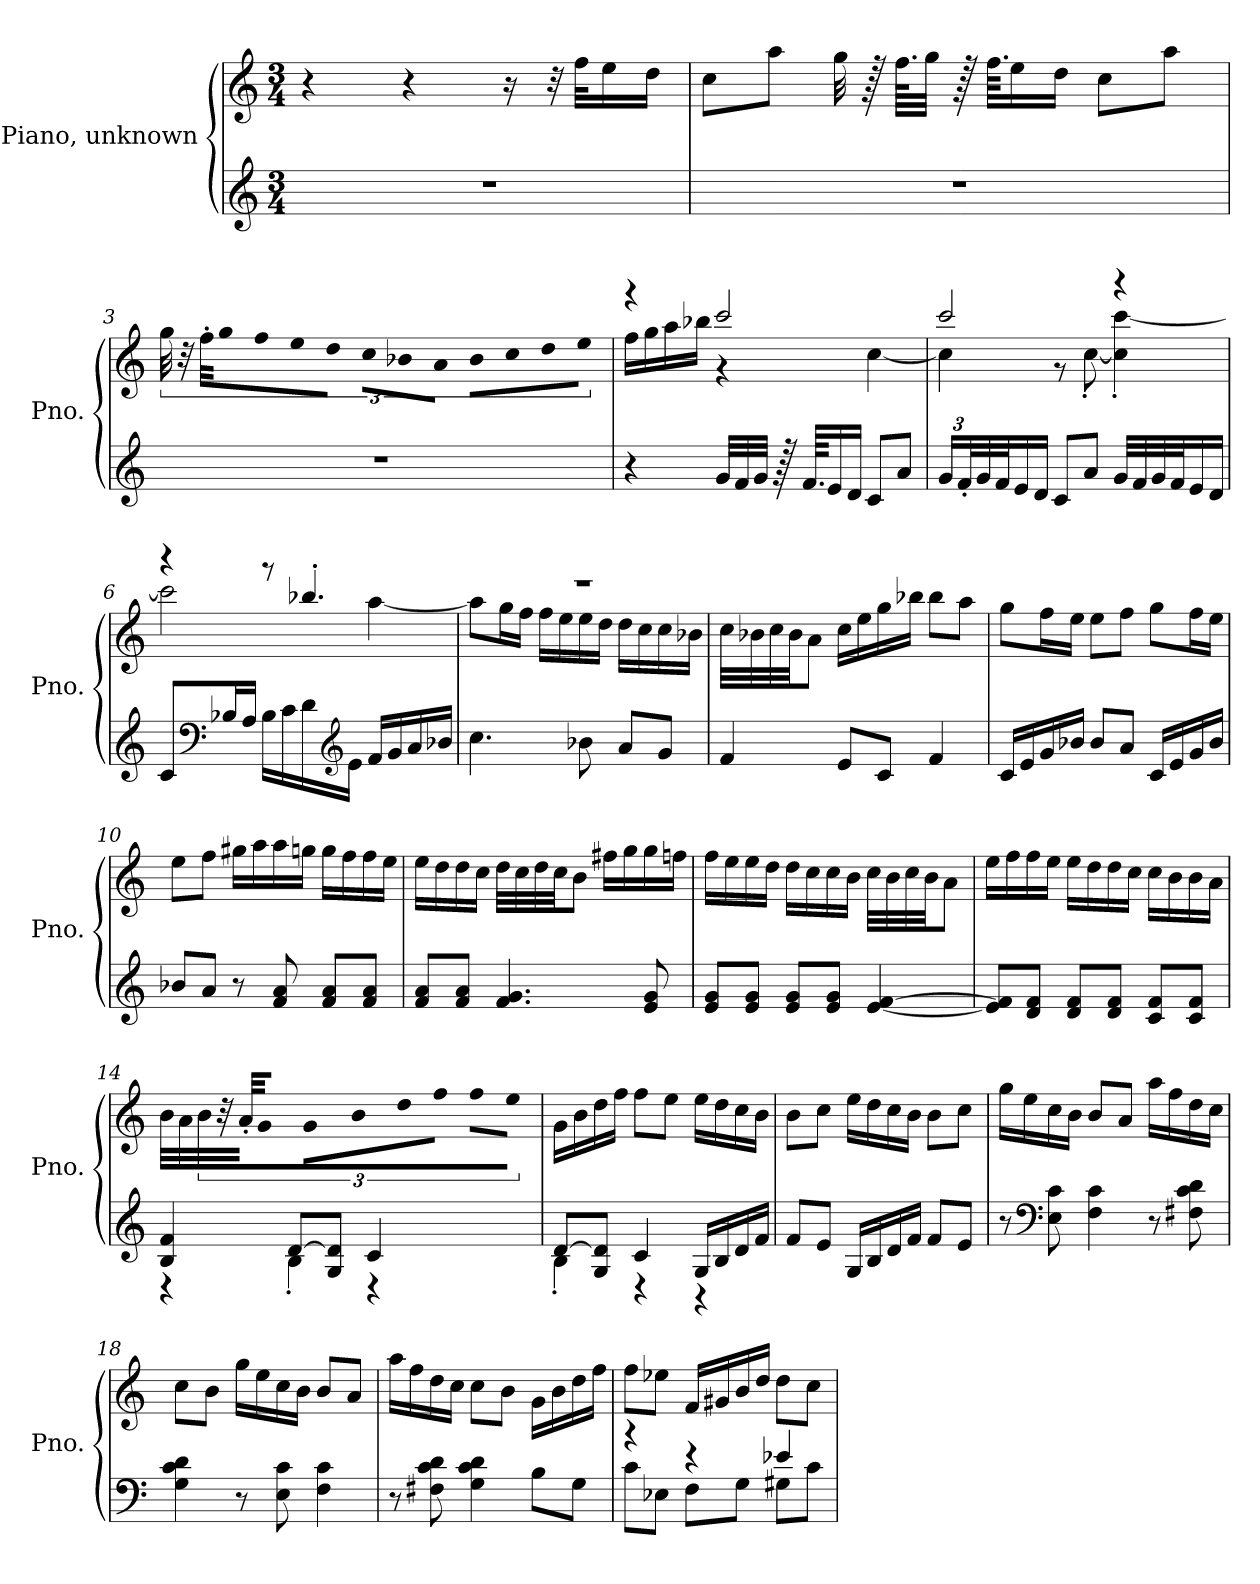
**kern	**kern
*part1	*part1
*staff2	*staff1
*I"Piano, unknown	*
*I'Pno.	*
*clefG2	*clefG2
*k[]	*k[]
*M3/4	*M3/4
*MM108	*MM108
=1	=1
2.r	4r
.	4r
.	16r
.	32r
.	32ff\KLL
.	16ee\
.	16dd\JJ
=2	=2
2.r	8cc\L
.	8aa\J
.	32gg\
.	128r
.	64.ff\KLLL
.	32gg\JJJ
.	128r
.	64.ff\KKLL
.	16ee\
.	16dd\JJ
.	8cc\L
.	8aa\J
=3	=3
2.r	48gg\
.	48r
.	48ff'\LLL
.	32gg\
.	32ff\J
.	16ee\
.	16dd\JJ
.	8cc\L
.	16b-X\L
.	16a\JJ
.	16b-\LL
.	16cc\
.	16dd\
.	16ee\JJ
!!LO:LB:g=z
=4	=4
*	*^
4r	4r	16ff\LL
.	.	16gg\
.	.	16aa\
.	.	16bb-X\JJ
32g/LLL	2ccc/	4r
32f/	.	.
32g/JJJ	.	.
128r	.	.
64.f/KKLL	.	.
16e/	.	.
16d/JJ	.	.
8c/L	.	[4cc\
8a/J	.	.
=5	=5	=5
*Xbrackettup	*	*
24g/LL	2ccc/	4cc\]
48f'/L	.	.
32g/	.	.
32f/J	.	.
16e/	.	.
16d/JJ	.	.
8c/L	.	8r
8a/J	.	[8cc'\
32g/LLL	4r	4cc\]' [4ccc\'
32f/	.	.
32g/	.	.
32f/J	.	.
16e/	.	.
16d/JJ	.	.
=6	=6	=6
8c/L	4r	2ccc\]
*clefF4	*	*
16B-X/L	.	.
16A/JJ	.	.
16B-\LL	8r	.
16c\	.	.
16d\	4.bb-X'/	.
*clefG2	*	*
16e\JJ	.	.
16f/LL	.	[4aa\
16g/	.	.
16a/	.	.
16b-X/JJ	.	.
!!LO:LB:g=z	!!
=7	=7	=7
4.cc\	2.r	8aa\L]
.	.	16gg\L
.	.	16ff\JJ
.	.	16ff\LL
.	.	16ee\
8b-X\	.	16ee\
.	.	16dd\JJ
8a/L	.	16dd\LL
.	.	16cc\
8g/J	.	16cc\
.	.	16b-X\JJ
*	*v	*v
=8	=8
4f/	32cc\LLL
.	32b-X\
.	32cc\
.	32b-\JJ
.	8a\J
8e/L	16cc\LL
.	16ee\
8c/J	16gg\
.	16bb-X\JJ
4f/	8bb-\L
.	8aa\J
=9	=9
16c/LL	8gg\L
16e/	.
16g/	16ff\L
16b-X/JJ	16ee\JJ
8b-/L	8ee\L
8a/J	8ff\J
16c/LL	8gg\L
16e/	.
16g/	16ff\L
16b-/JJ	16ee\JJ
!!LO:LB:g=z
=10	=10
8b-X/L	8ee\L
8a/J	8ff\J
8r	16gg#X\LL
.	16aa\
8f/ 8a/	16aa\
.	16ggn\JJ
8f/ 8a/L	16gg\LL
.	16ff\
8f/ 8a/J	16ff\
.	16ee\JJ
=11	=11
8f/ 8a/L	16ee\LL
.	16dd\
8f/ 8a/J	16dd\
.	16cc\JJ
4.f/ 4.g/	32dd\LLL
.	32cc\
.	32dd\
.	32cc\JJ
.	8b\J
.	16ff#X\LL
.	16gg\
8e/ 8g/	16gg\
.	16ffn\JJ
=12	=12
8e/ 8g/L	16ff\LL
.	16ee\
8e/ 8g/J	16ee\
.	16dd\JJ
8e/ 8g/L	16dd\LL
.	16cc\
8e/ 8g/J	16cc\
.	16b\JJ
[4e/ [4f/	32cc\LLL
.	32b\
.	32cc\
.	32b\JJ
.	8a\J
!!LO:LB:g=z
=13	=13
8e/] 8f/]L	16ee\LL
.	16ff\
8d/ 8f/J	16ff\
.	16ee\JJ
8d/ 8f/L	16ee\LL
.	16dd\
8d/ 8f/J	16dd\
.	16cc\JJ
8c/ 8f/L	16cc\LL
.	16b\
8c/ 8f/J	16b\
.	16a\JJ
=14	=14
*^	*
4B/ 4f/	4r	32b/LLL
.	.	32a/
.	.	48b/JJJ
.	.	48r
.	.	48a'/KKL
.	.	8g/J
[8d/L	4B'\	16g\LL
.	.	16b\
8G/ 8d/]J	.	16dd\
.	.	16ff\JJ
4c/	4r	8ff\L
.	.	8ee\J
=15	=15	=15
[8d/L	4B'\	16g\LL
.	.	16b\
8G/ 8d/]J	.	16dd\
.	.	16ff\JJ
4c/	4r	8ff\L
.	.	8ee\J
16G/LL	4r	16ee\LL
16B/	.	16dd\
16d/	.	16cc\
16f/JJ	.	16b\JJ
*v	*v	*
=16	=16
8f/L	8b\L
8e/J	8cc\J
16G/LL	16ee\LL
16B/	16dd\
16d/	16cc\
16f/JJ	16b\JJ
8f/L	8b\L
8e/J	8cc\J
!!LO:LB:g=z
=17	=17
8r	16gg\LL
.	16ee\
*clefF4	*
8E\ 8c\	16cc\
.	16b\JJ
4F\ 4c\	8b/L
.	8a/J
8r	16aa\LL
.	16ff\
8F#X\ 8c\ 8d\	16dd\
.	16cc\JJ
=18	=18
4G\ 4c\ 4d\	8cc\L
.	8b\J
8r	16gg\LL
.	16ee\
8E\ 8c\	16cc\
.	16b\JJ
4F\ 4c\	8b/L
.	8a/J
=19	=19
8r	16aa\LL
.	16ff\
8F#X\ 8c\ 8d\	16dd\
.	16cc\JJ
4G\ 4c\ 4d\	8cc\L
.	8b\J
8B\L	16g\LL
.	16b\
8G\J	16dd\
.	16ff\JJ
=20	=20
*^	*
4r	8c\L	8ff\L
.	8E-X\J	8ee-X\J
4r	8F\L	16f/LL
.	.	16g#X/
.	8G\J	16b/
.	.	16dd/JJ
4e-X/	8G#X\L	8dd\L
.	8c\J	8cc\J
*v	*v	*
=	=
*-	*-
